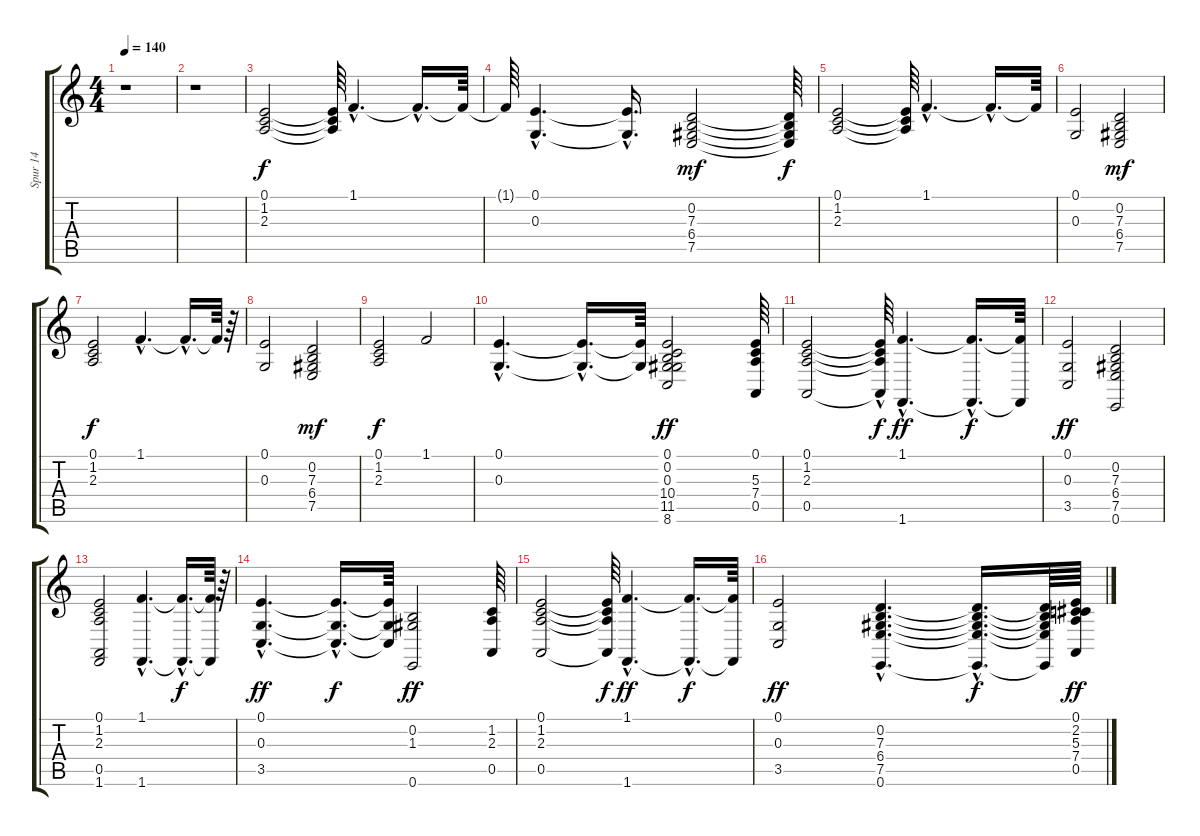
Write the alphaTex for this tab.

\track ("Spur 14" "Spur 14") {instrument stringensemble1}
\staff {score tabs}
\tuning (E4 B3 G3 D3 A2 E2) {hide}
\ts (4 4)
\tempo 140
\clef g2
\ks c
r.1{dy f instrument stringensemble1} |
r.1 |
(0.1 1.2 2.3).2 (0.1{t} 1.2{t} 2.3{t}).64 1.1{hac}.4{d} 1.1{hac t}.16{d} 1.1{t}.64 |
1.1{t}.64 (0.1{hac} 0.3{hac}).4{d} (0.1{t} 0.3{hac t}).16{d} (0.2 7.3 6.4 7.5).2{dy mf} (0.2{t} 7.3{t} 6.4{t} 7.5{t}).64{dy f} |
(0.1 1.2 2.3).2 (0.1{t} 1.2{t} 2.3{t}).64 1.1{hac}.4{d} 1.1{hac t}.16{d} 1.1{t}.64 |
(0.1 0.3).2 (0.2 7.3 6.4 7.5).2{dy mf} |
(0.1 1.2 2.3).2{dy f} 1.1{hac}.4{d} 1.1{hac t}.16{d} 1.1{t}.64 r.64 |
(0.1 0.3).2 (0.2 7.3 6.4 7.5).2{dy mf} |
(0.1 1.2 2.3).2{dy f} 1.1.2 |
(0.1{hac} 0.3{hac}).4{d} (0.1{hac t} 0.3{hac t}).16{d} (0.1{t} 0.3{t}).64 (0.1 0.2 0.3 10.4 11.5 8.6).2{dy ff} (0.1 5.3 7.4 0.5).64 |
(0.1 1.2 2.3 0.5).2 (0.1{t} 1.2{hac t} 2.3{t} 0.5{t}).64{dy f} (1.1{hac} 1.6{hac}).4{d dy ff} (1.1{hac t} 1.6{hac t}).16{d dy f} (1.1{t} 1.6{t}).64 |
(0.1 0.3 3.5).2{dy ff} (0.2 7.3 6.4 7.5 0.6).2 |
(0.1 1.2 2.3 0.5 1.6).2 (1.1{hac} 1.6{hac}).4{d} (1.1{hac t} 1.6{hac t}).16{d dy f} (1.1{t} 1.6{t}).64 r.64 |
(0.1{hac} 0.3{hac} 3.5{hac}).4{d dy ff} (0.1{hac t} 0.3{hac t} 3.5{hac t}).16{d dy f} (0.1{t} 0.3{t} 3.5{t}).64 (0.2 1.3 0.6).2{dy ff} (1.2 2.3 0.5).64 |
(0.1 1.2 2.3 0.5).2 (0.1{t} 1.2{t} 2.3{t} 0.5{t}).64{dy f} (1.1{hac} 1.6{hac}).4{d dy ff} (1.1{hac t} 1.6{hac t}).16{d dy f} (1.1{t} 1.6{t}).64 |
(0.1 0.3 3.5).2{dy ff} (0.2{hac} 7.3{hac} 6.4{hac} 7.5{hac} 0.6{hac}).4{d} (0.2{hac t} 7.3{hac t} 6.4{hac t} 7.5{hac t} 0.6{hac t}).16{d dy f} (0.2{t} 7.3{t} 6.4{t} 7.5{t} 0.6{t}).64 (0.1 2.2 5.3 7.4 0.5).64{dy ff}
